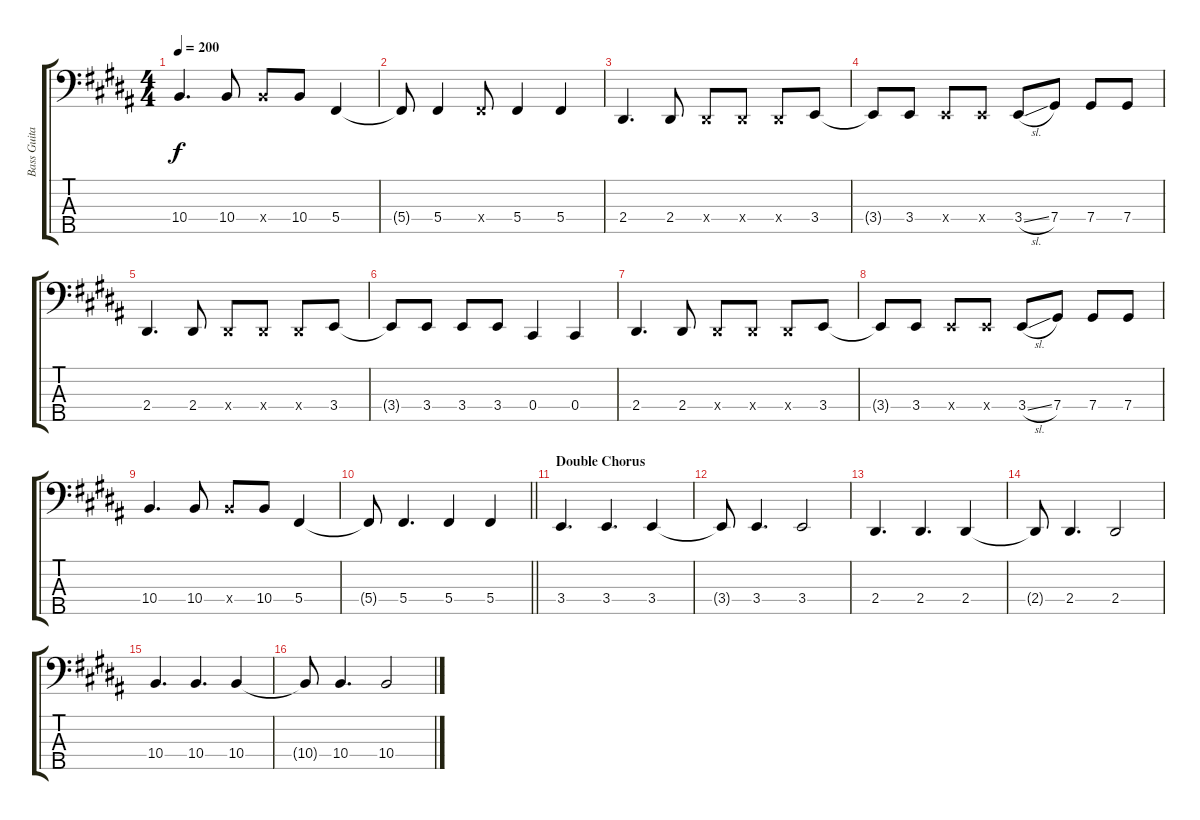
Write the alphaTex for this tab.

\track ("Bass Guitar" "Bass Guita") {instrument electricbassfinger}
\staff {score tabs}
\tuning (Gb2 Db2 Ab1 Db1 Ab0) {hide}
\ts (4 4)
\tempo 200
\clef f4
\ks b
10.4.4{d dy f} 10.4.8 10.4{x}.8 10.4.8 5.4.4 |
5.4{t}.8 5.4.4 5.4{x}.8 5.4.4 5.4.4 |
2.4.4{d} 2.4.8 2.4{x}.8 2.4{x}.8 2.4{x}.8 3.4.8 |
3.4{t}.8 3.4.8 3.4{x}.8 3.4{x}.8 3.4{sl}.8 7.4.8 7.4.8 7.4.8 |
2.4.4{d} 2.4.8 2.4{x}.8 2.4{x}.8 2.4{x}.8 3.4.8 |
3.4{t}.8 3.4.8 3.4.8 3.4.8 0.4.4 0.4.4 |
2.4.4{d} 2.4.8 2.4{x}.8 2.4{x}.8 2.4{x}.8 3.4.8 |
3.4{t}.8 3.4.8 3.4{x}.8 3.4{x}.8 3.4{sl}.8 7.4.8 7.4.8 7.4.8 |
10.4.4{d} 10.4.8 10.4{x}.8 10.4.8 5.4.4 |
\barLineRight lightlight
5.4{t}.8 5.4.4{d} 5.4.4 5.4.4 |
\section ("" "Double Chorus")
3.4.4{d} 3.4.4{d} 3.4.4 |
3.4{t}.8 3.4.4{d} 3.4.2 |
2.4.4{d} 2.4.4{d} 2.4.4 |
2.4{t}.8 2.4.4{d} 2.4.2 |
10.4.4{d} 10.4.4{d} 10.4.4 |
10.4{t}.8 10.4.4{d} 10.4.2
